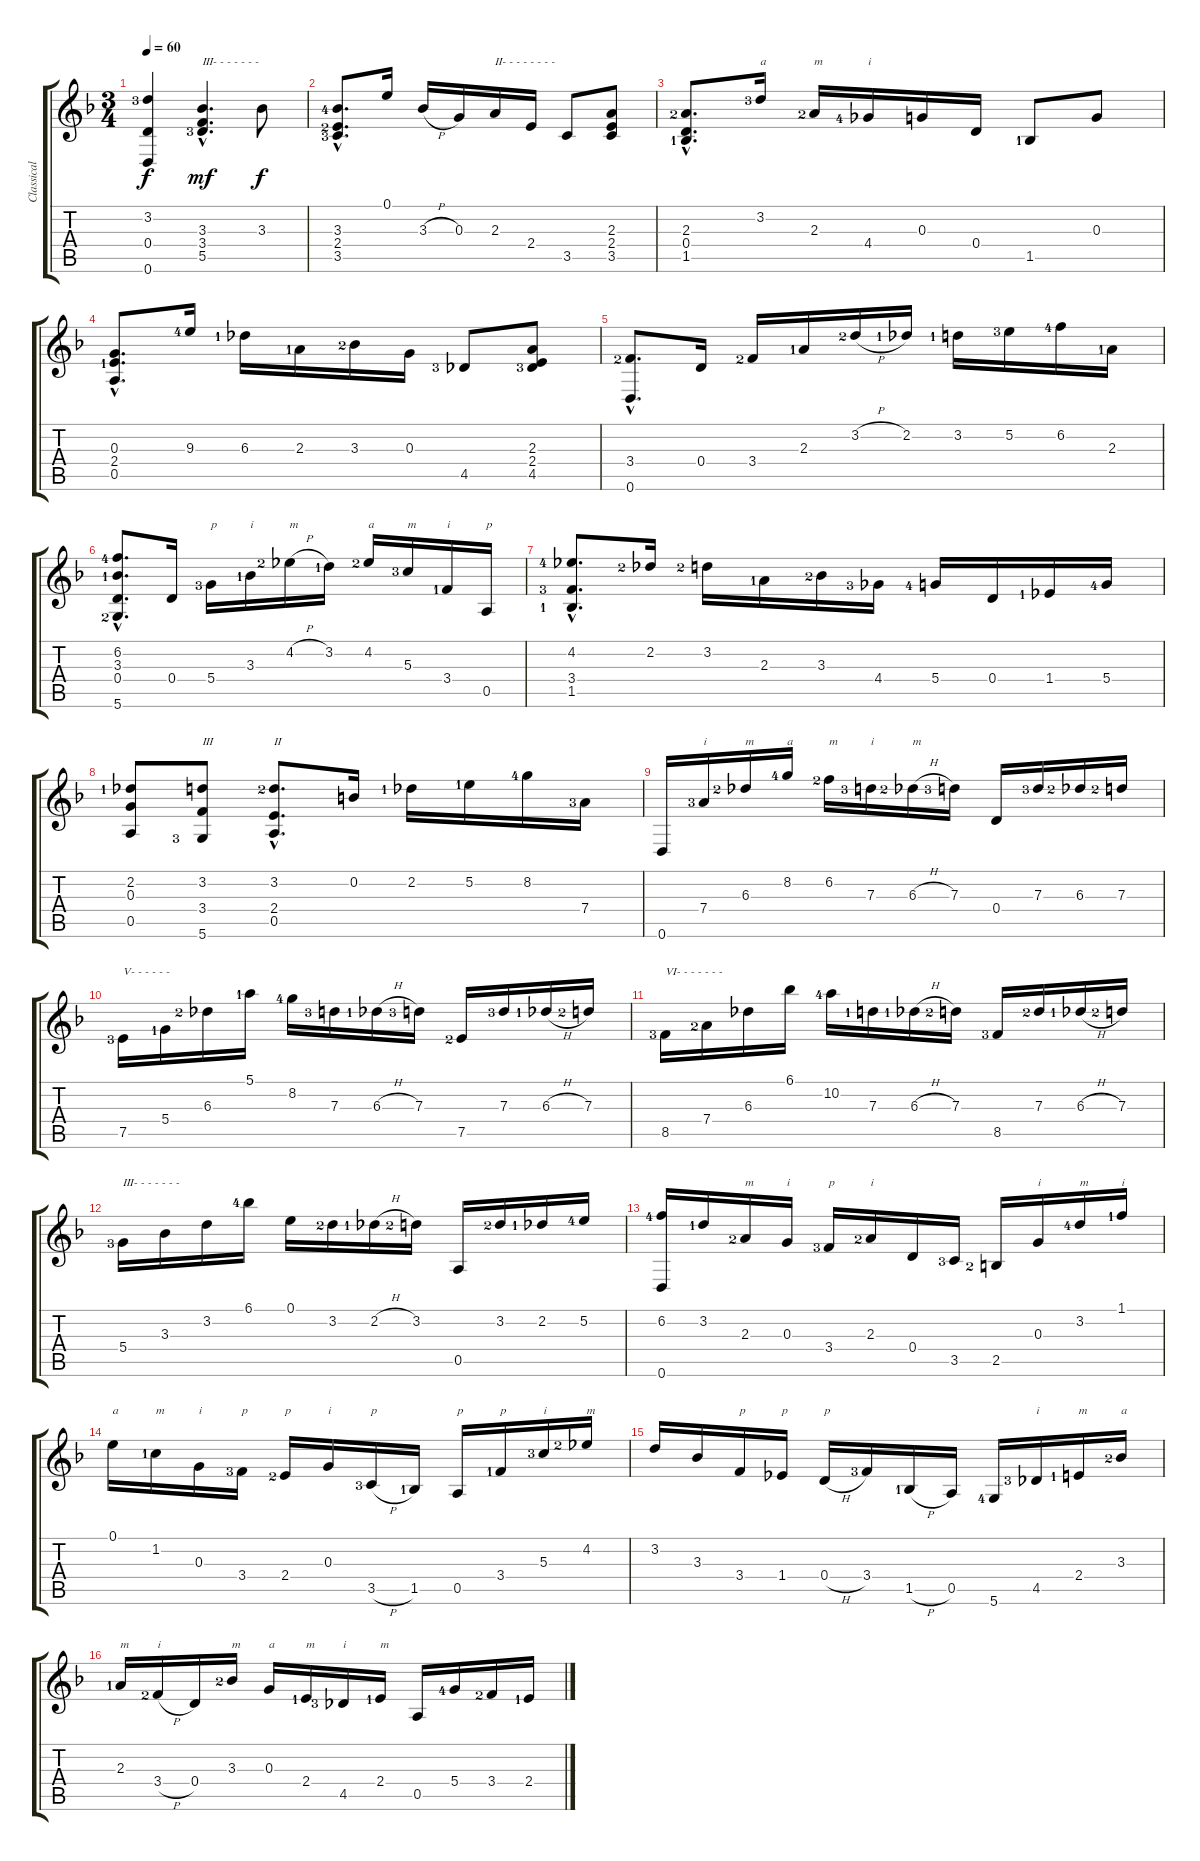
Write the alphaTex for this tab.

\track ("Classical Guitar" "Classical ") {instrument acousticguitarnylon}
\staff {score tabs}
\tuning (E4 B3 G3 D3 A2 D2) {hide}
\ts (3 4)
\tempo 60
\clef g2
\ks dminor
(3.2{lf 4} 0.4 0.6).4{dy f} (3.3{hac} 3.4{hac} 5.5{hac lf 4}).4{d txt "III- - - - - - -" dy mf} 3.3.8{dy f} |
(3.3{hac lf 5} 2.4{hac lf 3} 3.5{hac lf 4}).8{d} 0.1.16 3.3{h}.16 0.3.16 2.3.16{txt "II- - - - - - - -"} 2.4.16 3.5.8 (2.3 2.4 3.5).8 |
(2.3{hac lf 3} 0.4{hac} 1.5{hac lf 2}).8{d} 3.2{lf 4}.16{txt "a"} 2.3{lf 3}.16{txt "m"} 4.4{lf 5}.16{txt "i"} 0.3.16 0.4.16 1.5{lf 2}.8 0.3.8 |
(0.3{hac} 2.4{hac lf 2} 0.5{hac}).8{d} 9.3{lf 5}.16 6.3{lf 2}.16 2.3{lf 2}.16 3.3{lf 3}.16 0.3.16 4.5{lf 4}.8 (2.3 2.4 4.5{lf 4}).8 |
(3.4{hac lf 3} 0.6{hac}).8{d} 0.4.16 3.4{lf 3}.16 2.3{lf 2}.16 3.2{h lf 3}.16 2.2{lf 2}.16 3.2{lf 2}.16 5.2{lf 4}.16 6.2{lf 5}.16 2.3{lf 2}.16 |
(6.2{hac lf 5} 3.3{hac lf 2} 0.4{hac} 5.6{hac lf 3}).8{d} 0.4.16 5.4{lf 4}.16{txt "p"} 3.3{lf 2}.16{txt "i"} 4.2{h lf 3}.16{txt "m"} 3.2{lf 2}.16 4.2{lf 3}.16{txt "a"} 5.3{lf 4}.16{txt "m"} 3.4{lf 2}.16{txt "i"} 0.5.16{txt "p"} |
(4.2{hac lf 5} 3.4{hac lf 4} 1.5{hac lf 2}).8{d} 2.2{lf 3}.16 3.2{lf 3}.16 2.3{lf 2}.16 3.3{lf 3}.16 4.4{lf 4}.16 5.4{lf 5}.16 0.4.16 1.4{lf 2}.16 5.4{lf 5}.16 |
(2.2{lf 2} 0.3 0.5).8 (3.2 3.4 5.6{lf 4}).8{txt "III"} (3.2{hac lf 3} 2.4{hac} 0.5{hac}).8{d txt "II"} 0.2.16 2.2{lf 2}.16 5.2{lf 2}.16 8.2{lf 5}.16 7.4{lf 4}.16 |
0.6.16 7.4{lf 4}.16{txt "i"} 6.3{lf 3}.16{txt "m"} 8.2{lf 5}.16{txt "a"} 6.2{lf 3}.16{txt "m"} 7.3{lf 4}.16{txt "i"} 6.3{h lf 3}.16{txt "m"} 7.3{lf 4}.16 0.4.16 7.3{lf 4}.16 6.3{lf 3}.16 7.3{lf 3}.16 |
7.5{lf 4}.16{txt "V- - - - - -"} 5.4{lf 2}.16 6.3{lf 3}.16 5.1{lf 2}.16 8.2{lf 5}.16 7.3{lf 4}.16 6.3{h lf 2}.16 7.3{lf 4}.16 7.5{lf 3}.16 7.3{lf 4}.16 6.3{h lf 2}.16 7.3{lf 3}.16 |
8.5{lf 4}.16{txt "VI- - - - - - -"} 7.4{lf 3}.16 6.3.16 6.1.16 10.2{lf 5}.16 7.3{lf 2}.16 6.3{h lf 2}.16 7.3{lf 3}.16 8.5{lf 4}.16 7.3{lf 3}.16 6.3{h lf 2}.16 7.3{lf 3}.16 |
5.4{lf 4}.16{txt "III- - - - - - -"} 3.3.16 3.2.16 6.1{lf 5}.16 0.1.16 3.2{lf 3}.16 2.2{h lf 2}.16 3.2{lf 3}.16 0.5.16 3.2{lf 3}.16 2.2{lf 2}.16 5.2{lf 5}.16 |
(6.2{lf 5} 0.6).16 3.2{lf 2}.16 2.3{lf 3}.16{txt "m"} 0.3.16{txt "i"} 3.4{lf 4}.16{txt "p"} 2.3{lf 3}.16{txt "i"} 0.4.16 3.5{lf 4}.16 2.5{lf 3}.16 0.3.16{txt "i"} 3.2{lf 5}.16{txt "m"} 1.1{lf 2}.16{txt "i"} |
0.1.16{txt "a"} 1.2{lf 2}.16{txt "m"} 0.3.16{txt "i"} 3.4{lf 4}.16{txt "p"} 2.4{lf 3}.16{txt "p"} 0.3.16{txt "i"} 3.5{h lf 4}.16{txt "p"} 1.5{lf 2}.16 0.5.16{txt "p"} 3.4{lf 2}.16{txt "p"} 5.3{lf 4}.16{txt "i"} 4.2{lf 3}.16{txt "m"} |
3.2.16 3.3.16 3.4.16{txt "p"} 1.4.16{txt "p"} 0.4{h}.16{txt "p"} 3.4{lf 4}.16 1.5{h lf 2}.16 0.5.16 5.6{lf 5}.16 4.5{lf 4}.16{txt "i"} 2.4{lf 2}.16{txt "m"} 3.3{lf 3}.16{txt "a"} |
2.3{lf 2}.16{txt "m"} 3.4{h lf 3}.16{txt "i"} 0.4.16 3.3{lf 3}.16{txt "m"} 0.3.16{txt "a"} 2.4{lf 2}.16{txt "m"} 4.5{lf 4}.16{txt "i"} 2.4{lf 2}.16{txt "m"} 0.5.16 5.4{lf 5}.16 3.4{lf 3}.16 2.4{lf 2}.16
